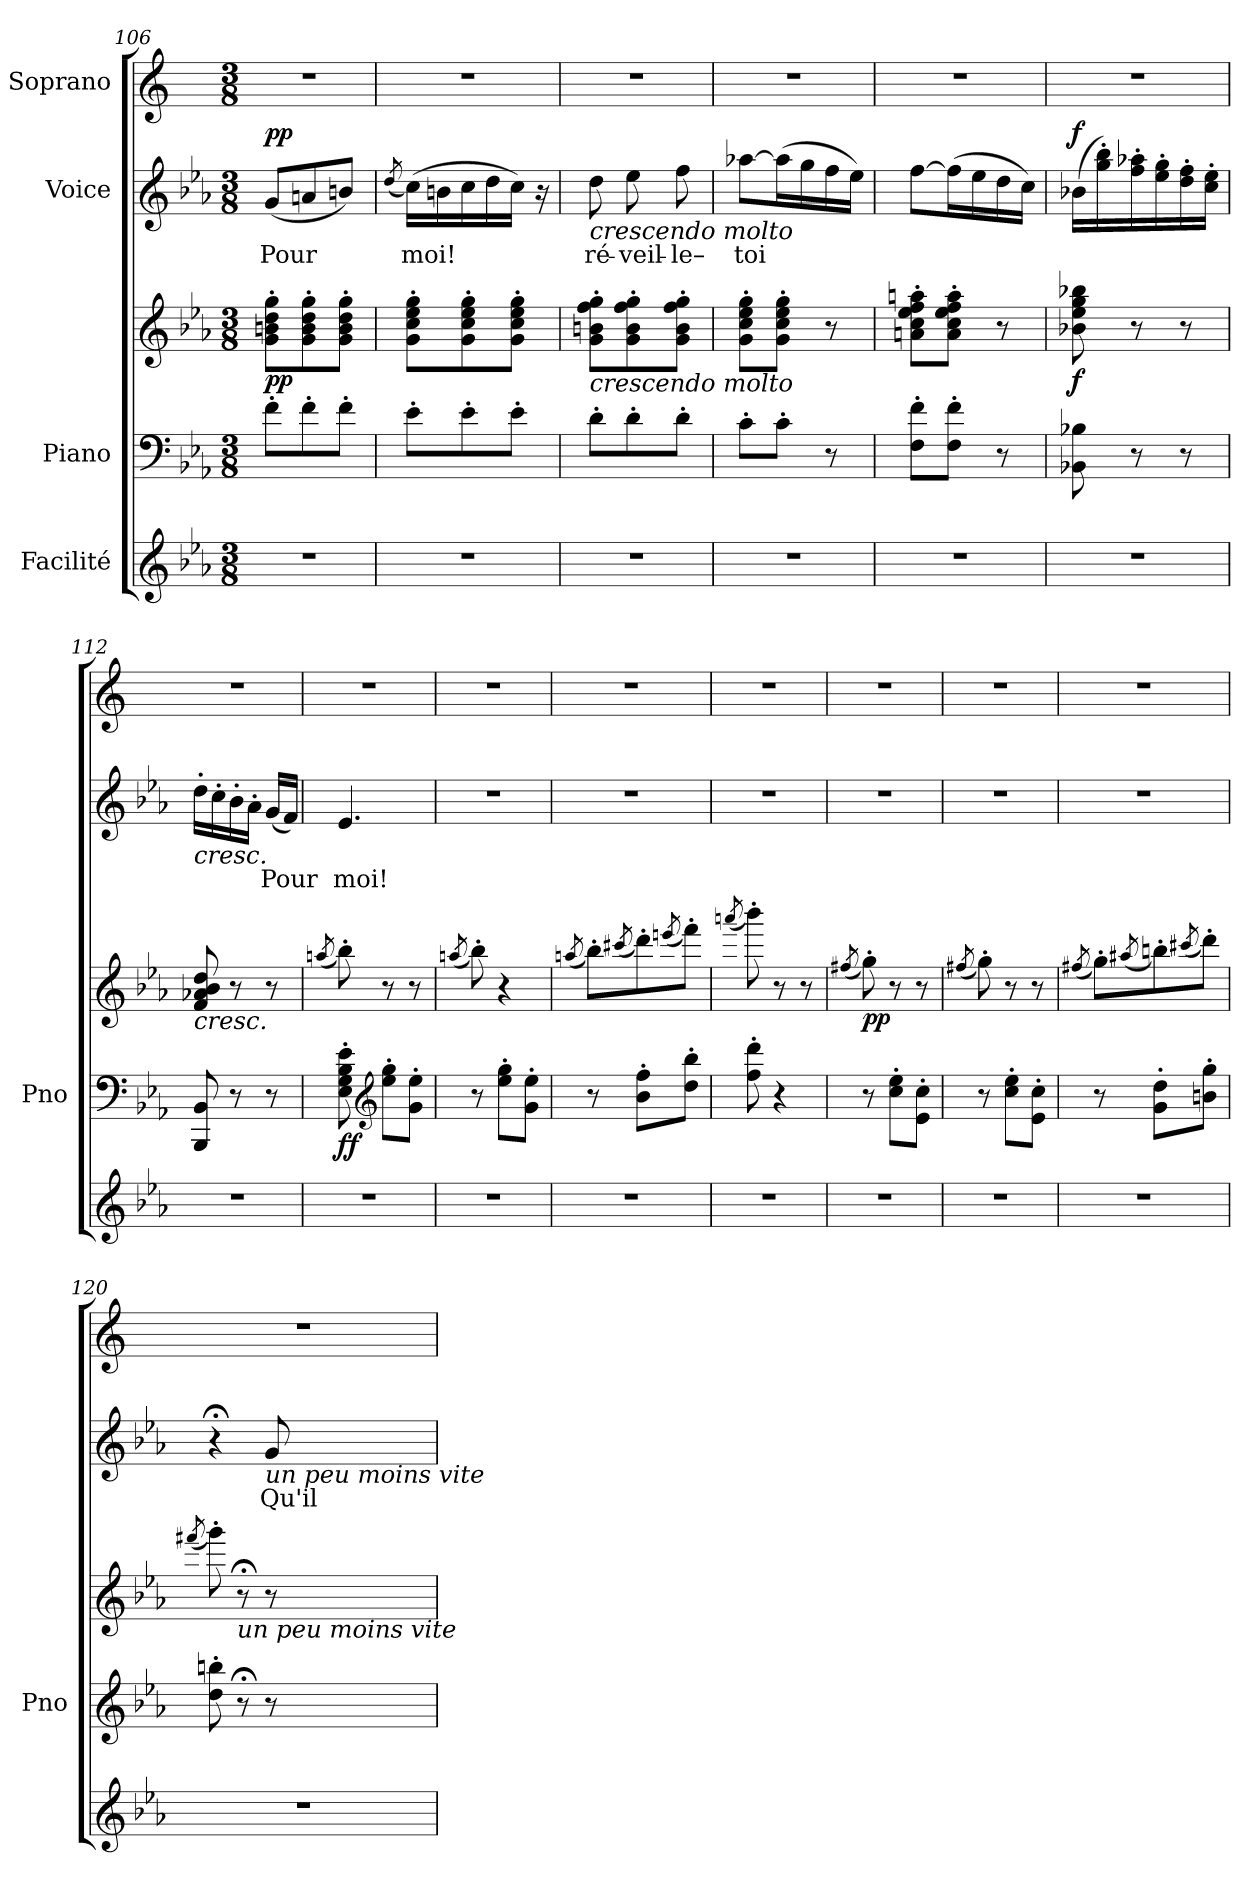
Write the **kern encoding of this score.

**kern	**kern	**kern	**dynam	**kern	**text	**dynam	**kern
*part4	*part3	*part3	*part3	*part2	*part2	*part2	*part1
*staff5	*staff4	*staff3	*staff3/4	*staff2	*staff2	*staff2	*staff1
*I"Facilité	*I"Piano	*	*	*I"Voice	*	*	*I"Soprano
*	*I'Pno	*	*	*	*	*	*
*clefG2	*clefF4	*clefG2	*	*clefG2	*	*	*clefG2
*k[b-e-a-]	*k[b-e-a-]	*k[b-e-a-]	*	*k[b-e-a-]	*	*	*k[]
*M3/8	*M3/8	*M3/8	*	*M3/8	*	*	*M3/8
=106	=106	=106	=106	=106	=106	=106	=106
!	!	!	!LO:DY:b	!	!	!LO:DY:b	!
4.r	8f'\L	8g\' 8bn\' 8dd\' 8gg\'L	pp	(8g/L	Pour	pp	4.r
.	8f'\	8g\' 8b\' 8dd\' 8gg\'	.	8an/	.	.	.
.	8f'\J	8g\' 8b\' 8dd\' 8gg\'J	.	8bn/J)	.	.	.
=107	=107	=107	=107	=107	=107	=107	=107
.	.	.	.	(8qdd/	.	.	.
4.r	8e-'\L	8g\' 8cc\' 8ee-\' 8gg\'L	.	(16cc\LL)	moi!	.	4.r
.	.	.	.	16bn\	.	.	.
.	8e-'\	8g\' 8cc\' 8ee-\' 8gg\'	.	16cc\	.	.	.
.	.	.	.	16dd\	.	.	.
.	8e-'\J	8g\' 8cc\' 8ee-\' 8gg\'J	.	16cc\JJ)	.	.	.
.	.	.	.	16r	.	.	.
=108	=108	=108	=108	=108	=108	=108	=108
!	!	!	!	!LO:TX:b:i:t=crescendo  molto	!	!	!
!	!	!LO:TX:b:i:t=crescendo  molto	!	!	!	!	!
4.r	8d'\L	8g\' 8bn\' 8ff\' 8gg\'L	.	8dd\	ré-	.	4.r
.	8d'\	8g\' 8b\' 8ff\' 8gg\'	.	8ee-\	-veil-	.	.
.	8d'\J	8g\' 8b\' 8ff\' 8gg\'J	.	8ff\	-le–	.	.
=109	=109	=109	=109	=109	=109	=109	=109
4.r	8c'\L	8g\' 8cc\' 8ee-\' 8gg\'L	.	[8aa-X\L	toi	.	4.r
.	8c'\J	8g\' 8cc\' 8ee-\' 8gg\'J	.	(16aa-\L]	.	.	.
.	.	.	.	16gg\	.	.	.
.	8r	8r	.	16ff\	.	.	.
.	.	.	.	16ee-\JJ)	.	.	.
=110	=110	=110	=110	=110	=110	=110	=110
4.r	8F\' 8f\'L	8an\' 8cc\' 8ee-\' 8ff\' 8aan\'L	.	[8ff\L	.	.	4.r
.	8F\' 8f\'J	8a\' 8cc\' 8ee-\' 8ff\' 8aa\'J	.	(16ff\L]	.	.	.
.	.	.	.	16ee-\	.	.	.
.	8r	8r	.	16dd\	.	.	.
.	.	.	.	16cc\JJ)	.	.	.
=111	=111	=111	=111	=111	=111	=111	=111
!	!	!	!LO:DY:b	!	!	!LO:DY:b	!
4.r	8BB-X\ 8B-X\	8b-X\ 8ee-\ 8gg\ 8bb-X\	f	(16b-X\LL	.	f	4.r
.	.	.	.	16gg\' 16bb-\')	.	.	.
.	8r	8r	.	16ff\' 16aa-X\'	.	.	.
.	.	.	.	16ee-\' 16gg\'	.	.	.
.	8r	8r	.	16dd\' 16ff\'	.	.	.
.	.	.	.	16cc\' 16ee-\'JJ	.	.	.
=112	=112	=112	=112	=112	=112	=112	=112
!	!	!	!	!LO:TX:b:i:t=cresc.	!	!	!
!	!	!LO:TX:b:i:t=cresc.	!	!	!	!	!
4.r	8BBB-/ 8BB-/	8f/ 8a-X/ 8b-/ 8dd/	.	16dd'\LL	.	.	4.r
.	.	.	.	16cc'\	.	.	.
.	8r	8r	.	16b-'\	.	.	.
.	.	.	.	16a-'\JJ	.	.	.
.	8r	8r	.	(16g/LL	Pour	.	.
.	.	.	.	16f/JJ)	.	.	.
=113	=113	=113	=113	=113	=113	=113	=113
.	.	(8qaan/	.	.	.	.	.
!	!	!	!LO:DY:b=2	!	!	!	!
4.r	8E-\' 8G\' 8B-\' 8e-\'	8bb-'\)	ff	4.e-/	moi!	.	4.r
*	*clefG2	*	*	*	*	*	*
.	8ee-\' 8gg\'L	8r	.	.	.	.	.
.	8g\' 8ee-\'J	8r	.	.	.	.	.
=114	=114	=114	=114	=114	=114	=114	=114
.	.	(8qaan/	.	.	.	.	.
4.r	8r	8bb-'\)	.	4.r	.	.	4.r
.	8ee-\' 8gg\'L	4r	.	.	.	.	.
.	8g\' 8ee-\'J	.	.	.	.	.	.
=115	=115	=115	=115	=115	=115	=115	=115
.	.	(8qaan/	.	.	.	.	.
4.r	8r	8bb-'\L)	.	4.r	.	.	4.r
.	.	(8qccc#X/	.	.	.	.	.
.	8b-\' 8ff\'L	8ddd'\)	.	.	.	.	.
.	.	(8qeeen/	.	.	.	.	.
.	8dd\' 8bb-\'J	8fff'\J)	.	.	.	.	.
=116	=116	=116	=116	=116	=116	=116	=116
.	.	(8qaaan/	.	.	.	.	.
4.r	8ff\' 8ddd\'	8bbb-'\)	.	4.r	.	.	4.r
.	4r	8r	.	.	.	.	.
.	.	8r	.	.	.	.	.
=117	=117	=117	=117	=117	=117	=117	=117
.	.	(8qff#X/	.	.	.	.	.
!	!	!	!LO:DY:b	!	!	!	!
4.r	8r	8gg'\)	pp	4.r	.	.	4.r
.	8cc\' 8ee-\'L	8r	.	.	.	.	.
.	8e-\' 8cc\'J	8r	.	.	.	.	.
=118	=118	=118	=118	=118	=118	=118	=118
.	.	(8qff#X/	.	.	.	.	.
4.r	8r	8gg'\)	.	4.r	.	.	4.r
.	8cc\' 8ee-\'L	8r	.	.	.	.	.
.	8e-\' 8cc\'J	8r	.	.	.	.	.
=119	=119	=119	=119	=119	=119	=119	=119
.	.	(8qff#X/	.	.	.	.	.
4.r	8r	8gg'\L)	.	4.r	.	.	4.r
.	.	(8qaa#X/	.	.	.	.	.
.	8g\' 8dd\'L	8bbn'\)	.	.	.	.	.
.	.	(8qccc#X/	.	.	.	.	.
.	8bn\' 8gg\'J	8ddd'\J)	.	.	.	.	.
=120	=120	=120	=120	=120	=120	=120	=120
.	.	(8qfff#X/	.	.	.	.	.
4.r	8dd\' 8bbn\'	8ggg'\)	.	4r;<	.	.	4.r
!	!	!LO:TX:b:i:t=un peu moins vite	!	!	!	!	!
.	8r;<	8r;<	.	.	.	.	.
!	!	!	!	!LO:TX:b:i:t=un peu moins vite	!	!	!
!	!	!	!	!	!	!LO:DY:b	!
!	!	!	!	!	!	!LO:DY:n=1:b	!
.	8r	8r	.	8g/	Qu'il	p other-dynamics	.
=	=	=	=	=	=	=	=
*-	*-	*-	*-	*-	*-	*-	*-
